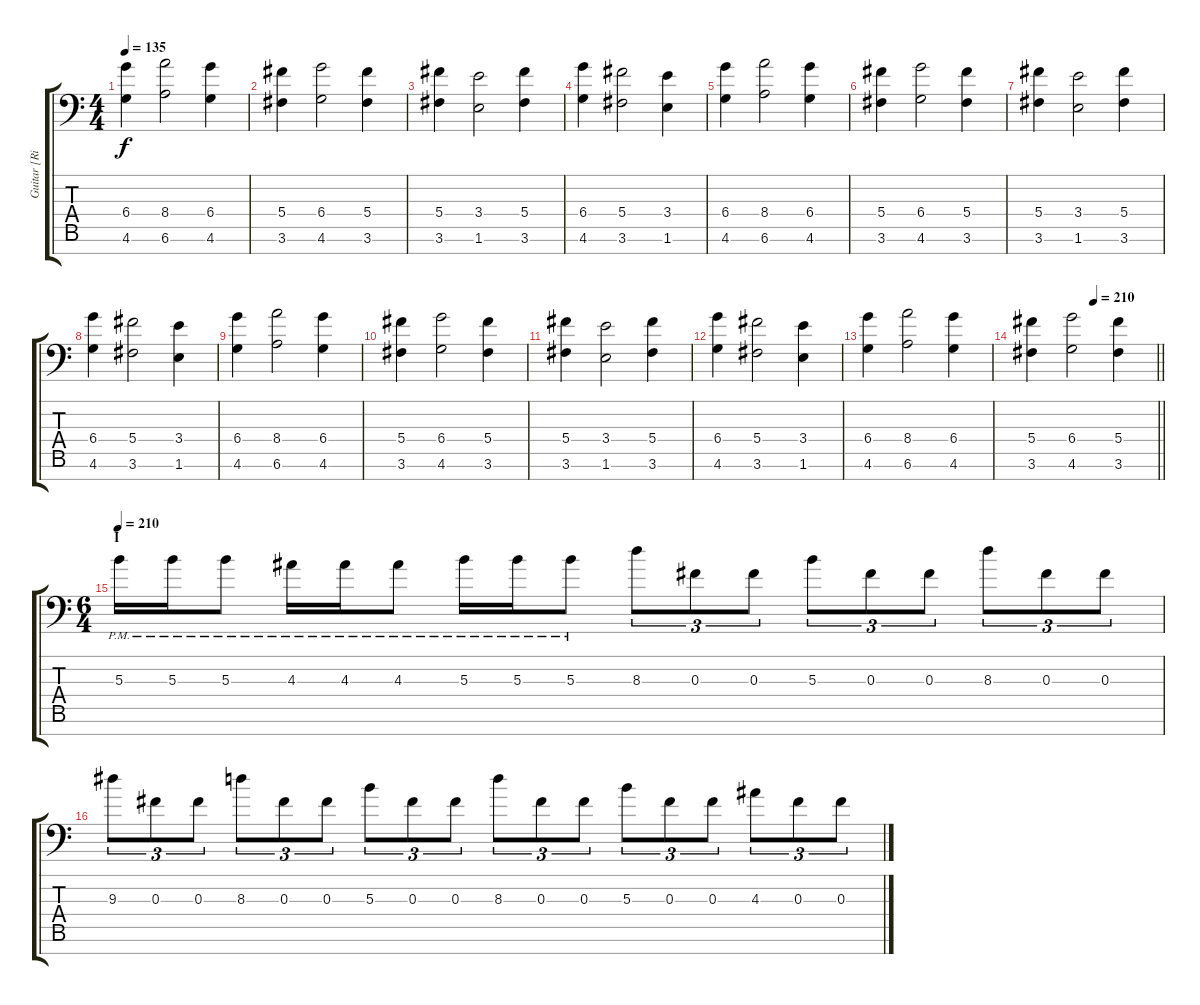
\track ("Guitar [Right]" "Guitar [Ri") {instrument distortionguitar}
\staff {score tabs}
\tuning (Eb4 Bb3 Gb3 Db3 Ab2 Eb2 Bb1) {hide}
\ts (4 4)
\tempo 135
\clef f4
\ks c
(6.4 4.6).4{dy f} (8.4 6.6).2 (6.4 4.6).4 |
(5.4 3.6).4 (6.4 4.6).2 (5.4 3.6).4 |
(5.4 3.6).4 (3.4 1.6).2 (5.4 3.6).4 |
(6.4 4.6).4 (5.4 3.6).2 (3.4 1.6).4 |
(6.4 4.6).4 (8.4 6.6).2 (6.4 4.6).4 |
(5.4 3.6).4 (6.4 4.6).2 (5.4 3.6).4 |
(5.4 3.6).4 (3.4 1.6).2 (5.4 3.6).4 |
(6.4 4.6).4 (5.4 3.6).2 (3.4 1.6).4 |
(6.4 4.6).4 (8.4 6.6).2 (6.4 4.6).4 |
(5.4 3.6).4 (6.4 4.6).2 (5.4 3.6).4 |
(5.4 3.6).4 (3.4 1.6).2 (5.4 3.6).4 |
(6.4 4.6).4 (5.4 3.6).2 (3.4 1.6).4 |
(6.4 4.6).4 (8.4 6.6).2 (6.4 4.6).4 |
\tempo (210 0.5)
\barLineRight lightlight
(5.4 3.6).4 (6.4 4.6).2 (5.4 3.6).4 |
\ts (6 4)
\section ("" "I")
\tempo 210
5.3{pm}.16 5.3{pm}.16 5.3{pm}.8 4.3{pm}.16 4.3{pm}.16 4.3{pm}.8 5.3{pm}.16 5.3{pm}.16 5.3{pm}.8 8.3.8{tu (3 2)} 0.3.8{tu (3 2)} 0.3.8{tu (3 2)} 5.3.8{tu (3 2)} 0.3.8{tu (3 2)} 0.3.8{tu (3 2)} 8.3.8{tu (3 2)} 0.3.8{tu (3 2)} 0.3.8{tu (3 2)} |
9.3.8{tu (3 2)} 0.3.8{tu (3 2)} 0.3.8{tu (3 2)} 8.3.8{tu (3 2)} 0.3.8{tu (3 2)} 0.3.8{tu (3 2)} 5.3.8{tu (3 2)} 0.3.8{tu (3 2)} 0.3.8{tu (3 2)} 8.3.8{tu (3 2)} 0.3.8{tu (3 2)} 0.3.8{tu (3 2)} 5.3.8{tu (3 2)} 0.3.8{tu (3 2)} 0.3.8{tu (3 2)} 4.3.8{tu (3 2)} 0.3.8{tu (3 2)} 0.3.8{tu (3 2)}
